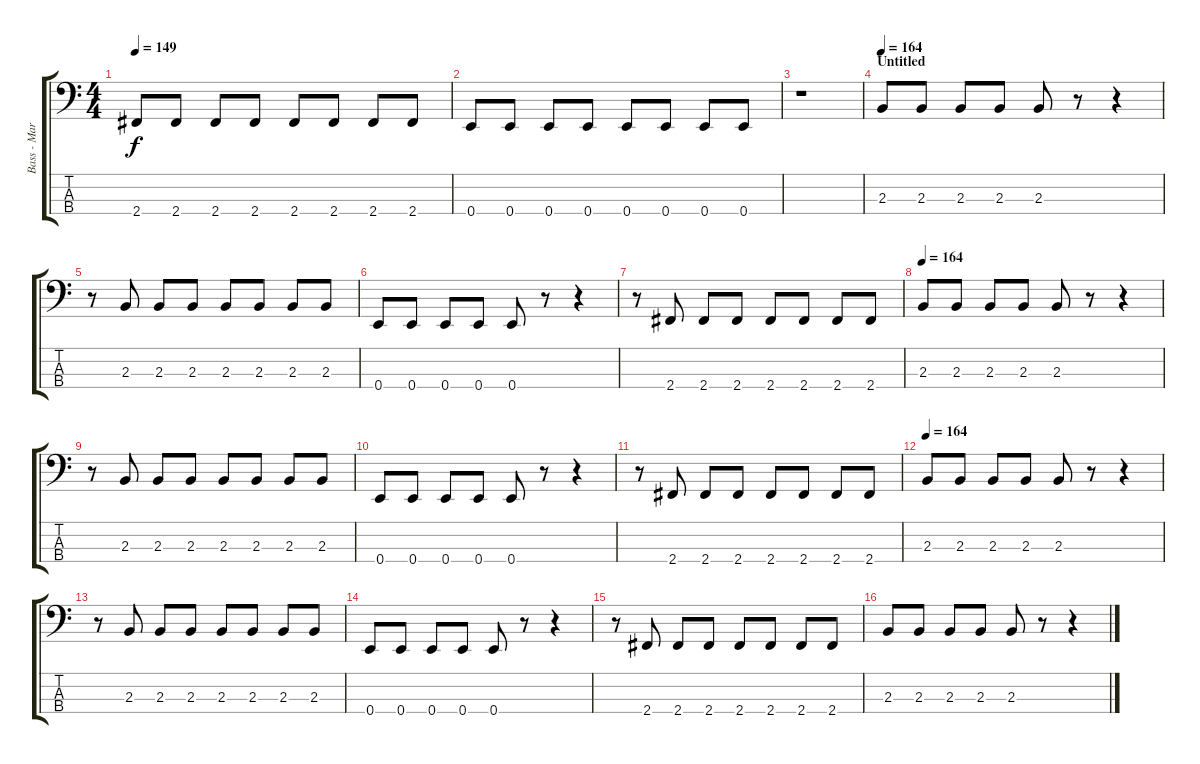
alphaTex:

\track ("Bass - Mark Alan Hoppus" "Bass - Mar") {instrument electricbassfinger}
\staff {score tabs}
\tuning (G2 D2 A1 E1) {hide}
\ts (4 4)
\tempo 149
\clef f4
\ks c
2.4.8{dy f} 2.4.8 2.4.8 2.4.8 2.4.8 2.4.8 2.4.8 2.4.8 |
0.4.8 0.4.8 0.4.8 0.4.8 0.4.8 0.4.8 0.4.8 0.4.8 |
r.1 |
\section ("" "Untitled")
\tempo 164
2.3.8 2.3.8 2.3.8 2.3.8 2.3.8 r.8 r.4 |
r.8 2.3.8 2.3.8 2.3.8 2.3.8 2.3.8 2.3.8 2.3.8 |
0.4.8 0.4.8 0.4.8 0.4.8 0.4.8 r.8 r.4 |
r.8 2.4.8 2.4.8 2.4.8 2.4.8 2.4.8 2.4.8 2.4.8 |
\tempo 164
2.3.8 2.3.8 2.3.8 2.3.8 2.3.8 r.8 r.4 |
r.8 2.3.8 2.3.8 2.3.8 2.3.8 2.3.8 2.3.8 2.3.8 |
0.4.8 0.4.8 0.4.8 0.4.8 0.4.8 r.8 r.4 |
r.8 2.4.8 2.4.8 2.4.8 2.4.8 2.4.8 2.4.8 2.4.8 |
\tempo 164
2.3.8 2.3.8 2.3.8 2.3.8 2.3.8 r.8 r.4 |
r.8 2.3.8 2.3.8 2.3.8 2.3.8 2.3.8 2.3.8 2.3.8 |
0.4.8 0.4.8 0.4.8 0.4.8 0.4.8 r.8 r.4 |
r.8 2.4.8 2.4.8 2.4.8 2.4.8 2.4.8 2.4.8 2.4.8 |
2.3.8 2.3.8 2.3.8 2.3.8 2.3.8 r.8 r.4
